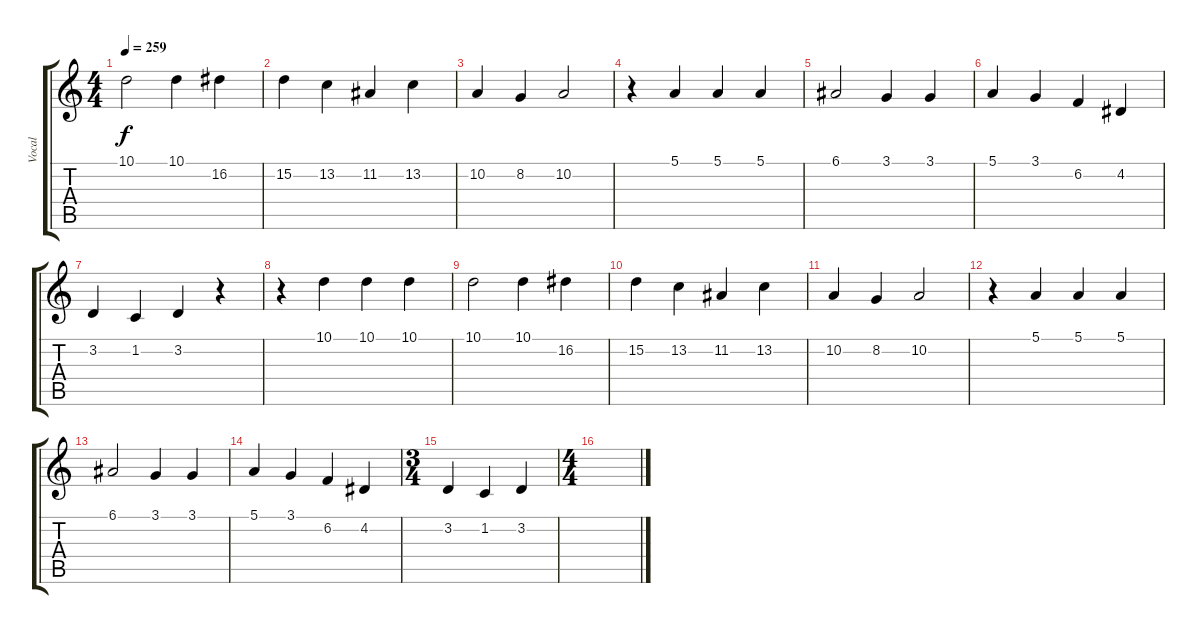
\track ("Vocal" "Vocal") {instrument harmonica}
\staff {score tabs}
\tuning (E4 B3 G3 D3 A2 E2) {hide}
\ts (4 4)
\tempo 259
\clef g2
\ks c
10.1.2{dy f} 10.1.4 16.2.4 |
15.2.4 13.2.4 11.2.4 13.2.4 |
10.2.4 8.2.4 10.2.2 |
r.4 5.1.4 5.1.4 5.1.4 |
6.1.2 3.1.4 3.1.4 |
5.1.4 3.1.4 6.2.4 4.2.4 |
3.2.4 1.2.4 3.2.4 r.4 |
r.4 10.1.4 10.1.4 10.1.4 |
10.1.2 10.1.4 16.2.4 |
15.2.4 13.2.4 11.2.4 13.2.4 |
10.2.4 8.2.4 10.2.2 |
r.4 5.1.4 5.1.4 5.1.4 |
6.1.2 3.1.4 3.1.4 |
5.1.4 3.1.4 6.2.4 4.2.4 |
\ts (3 4)
3.2.4 1.2.4 3.2.4 |
\ts (4 4)
